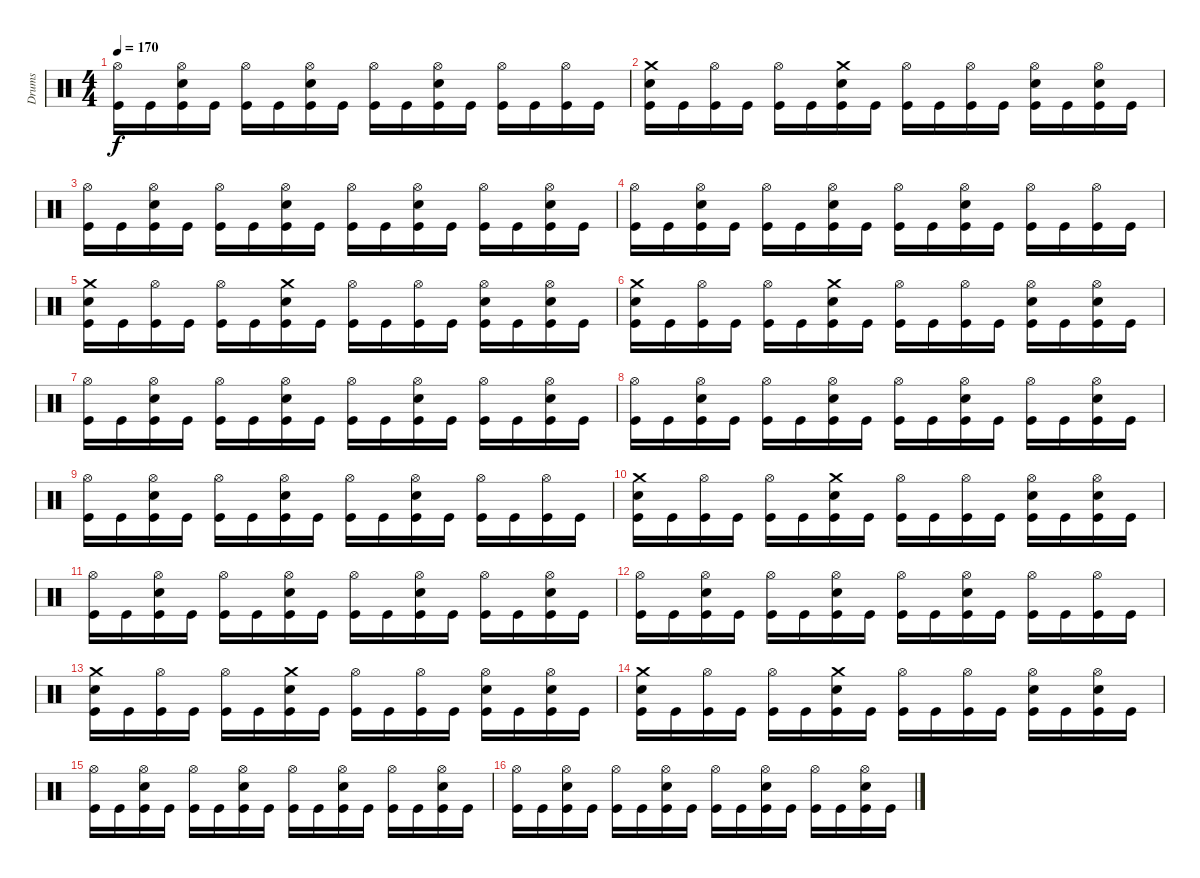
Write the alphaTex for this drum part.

\track ("Drums" "Drums") {instrument percussion}
\staff {score}
\articulation defaults
\ts (4 4)
\tempo 170
\clef neutral
\ks c
("Hi-Hat (open)" "Kick (hit)").16{dy f} "Kick (hit)".16 ("Hi-Hat (open)" "Snare (hit) 2" "Kick (hit)").16 "Kick (hit)".16 ("Hi-Hat (open)" "Kick (hit)").16 "Kick (hit)".16 ("Hi-Hat (open)" "Snare (hit) 2" "Kick (hit)").16 "Kick (hit)".16 ("Hi-Hat (open)" "Kick (hit)").16 "Kick (hit)".16 ("Hi-Hat (open)" "Snare (hit) 2" "Kick (hit)").16 "Kick (hit)".16 ("Hi-Hat (open)" "Kick (hit)").16 "Kick (hit)".16 ("Hi-Hat (open)" "Kick (hit)").16 "Kick (hit)".16 |
("Crash medium (hit)" "Snare (hit) 2" "Kick (hit)").16 "Kick (hit)".16 ("Hi-Hat (open)" "Kick (hit)").16 "Kick (hit)".16 ("Hi-Hat (open)" "Kick (hit)").16 "Kick (hit)".16 ("Crash medium (hit)" "Snare (hit) 2" "Kick (hit)").16 "Kick (hit)".16 ("Hi-Hat (open)" "Kick (hit)").16 "Kick (hit)".16 ("Hi-Hat (open)" "Kick (hit)").16 "Kick (hit)".16 ("Snare (hit) 2" "Hi-Hat (open)" "Kick (hit)").16 "Kick (hit)".16 ("Snare (hit) 2" "Hi-Hat (open)" "Kick (hit)").16 "Kick (hit)".16 |
("Hi-Hat (open)" "Kick (hit)").16 "Kick (hit)".16 ("Hi-Hat (open)" "Snare (hit) 2" "Kick (hit)").16 "Kick (hit)".16 ("Hi-Hat (open)" "Kick (hit)").16 "Kick (hit)".16 ("Hi-Hat (open)" "Snare (hit) 2" "Kick (hit)").16 "Kick (hit)".16 ("Hi-Hat (open)" "Kick (hit)").16 "Kick (hit)".16 ("Hi-Hat (open)" "Snare (hit) 2" "Kick (hit)").16 "Kick (hit)".16 ("Hi-Hat (open)" "Kick (hit)").16 "Kick (hit)".16 ("Hi-Hat (open)" "Snare (hit) 2" "Kick (hit)").16 "Kick (hit)".16 |
("Hi-Hat (open)" "Kick (hit)").16 "Kick (hit)".16 ("Hi-Hat (open)" "Snare (hit) 2" "Kick (hit)").16 "Kick (hit)".16 ("Hi-Hat (open)" "Kick (hit)").16 "Kick (hit)".16 ("Hi-Hat (open)" "Snare (hit) 2" "Kick (hit)").16 "Kick (hit)".16 ("Hi-Hat (open)" "Kick (hit)").16 "Kick (hit)".16 ("Hi-Hat (open)" "Snare (hit) 2" "Kick (hit)").16 "Kick (hit)".16 ("Hi-Hat (open)" "Kick (hit)").16 "Kick (hit)".16 ("Hi-Hat (open)" "Kick (hit)").16 "Kick (hit)".16 |
("Crash medium (hit)" "Snare (hit) 2" "Kick (hit)").16 "Kick (hit)".16 ("Hi-Hat (open)" "Kick (hit)").16 "Kick (hit)".16 ("Hi-Hat (open)" "Kick (hit)").16 "Kick (hit)".16 ("Crash medium (hit)" "Snare (hit) 2" "Kick (hit)").16 "Kick (hit)".16 ("Hi-Hat (open)" "Kick (hit)").16 "Kick (hit)".16 ("Hi-Hat (open)" "Kick (hit)").16 "Kick (hit)".16 ("Snare (hit) 2" "Hi-Hat (open)" "Kick (hit)").16 "Kick (hit)".16 ("Snare (hit) 2" "Hi-Hat (open)" "Kick (hit)").16 "Kick (hit)".16 |
("Crash medium (hit)" "Snare (hit) 2" "Kick (hit)").16 "Kick (hit)".16 ("Hi-Hat (open)" "Kick (hit)").16 "Kick (hit)".16 ("Hi-Hat (open)" "Kick (hit)").16 "Kick (hit)".16 ("Crash medium (hit)" "Snare (hit) 2" "Kick (hit)").16 "Kick (hit)".16 ("Hi-Hat (open)" "Kick (hit)").16 "Kick (hit)".16 ("Hi-Hat (open)" "Kick (hit)").16 "Kick (hit)".16 ("Snare (hit) 2" "Hi-Hat (open)" "Kick (hit)").16 "Kick (hit)".16 ("Snare (hit) 2" "Hi-Hat (open)" "Kick (hit)").16 "Kick (hit)".16 |
("Hi-Hat (open)" "Kick (hit)").16 "Kick (hit)".16 ("Hi-Hat (open)" "Snare (hit) 2" "Kick (hit)").16 "Kick (hit)".16 ("Hi-Hat (open)" "Kick (hit)").16 "Kick (hit)".16 ("Hi-Hat (open)" "Snare (hit) 2" "Kick (hit)").16 "Kick (hit)".16 ("Hi-Hat (open)" "Kick (hit)").16 "Kick (hit)".16 ("Hi-Hat (open)" "Snare (hit) 2" "Kick (hit)").16 "Kick (hit)".16 ("Hi-Hat (open)" "Kick (hit)").16 "Kick (hit)".16 ("Hi-Hat (open)" "Snare (hit) 2" "Kick (hit)").16 "Kick (hit)".16 |
("Hi-Hat (open)" "Kick (hit)").16 "Kick (hit)".16 ("Hi-Hat (open)" "Snare (hit) 2" "Kick (hit)").16 "Kick (hit)".16 ("Hi-Hat (open)" "Kick (hit)").16 "Kick (hit)".16 ("Hi-Hat (open)" "Snare (hit) 2" "Kick (hit)").16 "Kick (hit)".16 ("Hi-Hat (open)" "Kick (hit)").16 "Kick (hit)".16 ("Hi-Hat (open)" "Snare (hit) 2" "Kick (hit)").16 "Kick (hit)".16 ("Hi-Hat (open)" "Kick (hit)").16 "Kick (hit)".16 ("Hi-Hat (open)" "Snare (hit) 2" "Kick (hit)").16 "Kick (hit)".16 |
("Hi-Hat (open)" "Kick (hit)").16 "Kick (hit)".16 ("Hi-Hat (open)" "Snare (hit) 2" "Kick (hit)").16 "Kick (hit)".16 ("Hi-Hat (open)" "Kick (hit)").16 "Kick (hit)".16 ("Hi-Hat (open)" "Snare (hit) 2" "Kick (hit)").16 "Kick (hit)".16 ("Hi-Hat (open)" "Kick (hit)").16 "Kick (hit)".16 ("Hi-Hat (open)" "Snare (hit) 2" "Kick (hit)").16 "Kick (hit)".16 ("Hi-Hat (open)" "Kick (hit)").16 "Kick (hit)".16 ("Hi-Hat (open)" "Kick (hit)").16 "Kick (hit)".16 |
("Crash medium (hit)" "Snare (hit) 2" "Kick (hit)").16 "Kick (hit)".16 ("Hi-Hat (open)" "Kick (hit)").16 "Kick (hit)".16 ("Hi-Hat (open)" "Kick (hit)").16 "Kick (hit)".16 ("Crash medium (hit)" "Snare (hit) 2" "Kick (hit)").16 "Kick (hit)".16 ("Hi-Hat (open)" "Kick (hit)").16 "Kick (hit)".16 ("Hi-Hat (open)" "Kick (hit)").16 "Kick (hit)".16 ("Snare (hit) 2" "Hi-Hat (open)" "Kick (hit)").16 "Kick (hit)".16 ("Snare (hit) 2" "Hi-Hat (open)" "Kick (hit)").16 "Kick (hit)".16 |
("Hi-Hat (open)" "Kick (hit)").16 "Kick (hit)".16 ("Hi-Hat (open)" "Snare (hit) 2" "Kick (hit)").16 "Kick (hit)".16 ("Hi-Hat (open)" "Kick (hit)").16 "Kick (hit)".16 ("Hi-Hat (open)" "Snare (hit) 2" "Kick (hit)").16 "Kick (hit)".16 ("Hi-Hat (open)" "Kick (hit)").16 "Kick (hit)".16 ("Hi-Hat (open)" "Snare (hit) 2" "Kick (hit)").16 "Kick (hit)".16 ("Hi-Hat (open)" "Kick (hit)").16 "Kick (hit)".16 ("Hi-Hat (open)" "Snare (hit) 2" "Kick (hit)").16 "Kick (hit)".16 |
("Hi-Hat (open)" "Kick (hit)").16 "Kick (hit)".16 ("Hi-Hat (open)" "Snare (hit) 2" "Kick (hit)").16 "Kick (hit)".16 ("Hi-Hat (open)" "Kick (hit)").16 "Kick (hit)".16 ("Hi-Hat (open)" "Snare (hit) 2" "Kick (hit)").16 "Kick (hit)".16 ("Hi-Hat (open)" "Kick (hit)").16 "Kick (hit)".16 ("Hi-Hat (open)" "Snare (hit) 2" "Kick (hit)").16 "Kick (hit)".16 ("Hi-Hat (open)" "Kick (hit)").16 "Kick (hit)".16 ("Hi-Hat (open)" "Kick (hit)").16 "Kick (hit)".16 |
("Crash medium (hit)" "Snare (hit) 2" "Kick (hit)").16 "Kick (hit)".16 ("Hi-Hat (open)" "Kick (hit)").16 "Kick (hit)".16 ("Hi-Hat (open)" "Kick (hit)").16 "Kick (hit)".16 ("Crash medium (hit)" "Snare (hit) 2" "Kick (hit)").16 "Kick (hit)".16 ("Hi-Hat (open)" "Kick (hit)").16 "Kick (hit)".16 ("Hi-Hat (open)" "Kick (hit)").16 "Kick (hit)".16 ("Snare (hit) 2" "Hi-Hat (open)" "Kick (hit)").16 "Kick (hit)".16 ("Snare (hit) 2" "Hi-Hat (open)" "Kick (hit)").16 "Kick (hit)".16 |
("Crash medium (hit)" "Snare (hit) 2" "Kick (hit)").16 "Kick (hit)".16 ("Hi-Hat (open)" "Kick (hit)").16 "Kick (hit)".16 ("Hi-Hat (open)" "Kick (hit)").16 "Kick (hit)".16 ("Crash medium (hit)" "Snare (hit) 2" "Kick (hit)").16 "Kick (hit)".16 ("Hi-Hat (open)" "Kick (hit)").16 "Kick (hit)".16 ("Hi-Hat (open)" "Kick (hit)").16 "Kick (hit)".16 ("Snare (hit) 2" "Hi-Hat (open)" "Kick (hit)").16 "Kick (hit)".16 ("Snare (hit) 2" "Hi-Hat (open)" "Kick (hit)").16 "Kick (hit)".16 |
("Hi-Hat (open)" "Kick (hit)").16 "Kick (hit)".16 ("Hi-Hat (open)" "Snare (hit) 2" "Kick (hit)").16 "Kick (hit)".16 ("Hi-Hat (open)" "Kick (hit)").16 "Kick (hit)".16 ("Hi-Hat (open)" "Snare (hit) 2" "Kick (hit)").16 "Kick (hit)".16 ("Hi-Hat (open)" "Kick (hit)").16 "Kick (hit)".16 ("Hi-Hat (open)" "Snare (hit) 2" "Kick (hit)").16 "Kick (hit)".16 ("Hi-Hat (open)" "Kick (hit)").16 "Kick (hit)".16 ("Hi-Hat (open)" "Snare (hit) 2" "Kick (hit)").16 "Kick (hit)".16 |
("Hi-Hat (open)" "Kick (hit)").16 "Kick (hit)".16 ("Hi-Hat (open)" "Snare (hit) 2" "Kick (hit)").16 "Kick (hit)".16 ("Hi-Hat (open)" "Kick (hit)").16 "Kick (hit)".16 ("Hi-Hat (open)" "Snare (hit) 2" "Kick (hit)").16 "Kick (hit)".16 ("Hi-Hat (open)" "Kick (hit)").16 "Kick (hit)".16 ("Hi-Hat (open)" "Snare (hit) 2" "Kick (hit)").16 "Kick (hit)".16 ("Hi-Hat (open)" "Kick (hit)").16 "Kick (hit)".16 ("Hi-Hat (open)" "Snare (hit) 2" "Kick (hit)").16 "Kick (hit)".16
